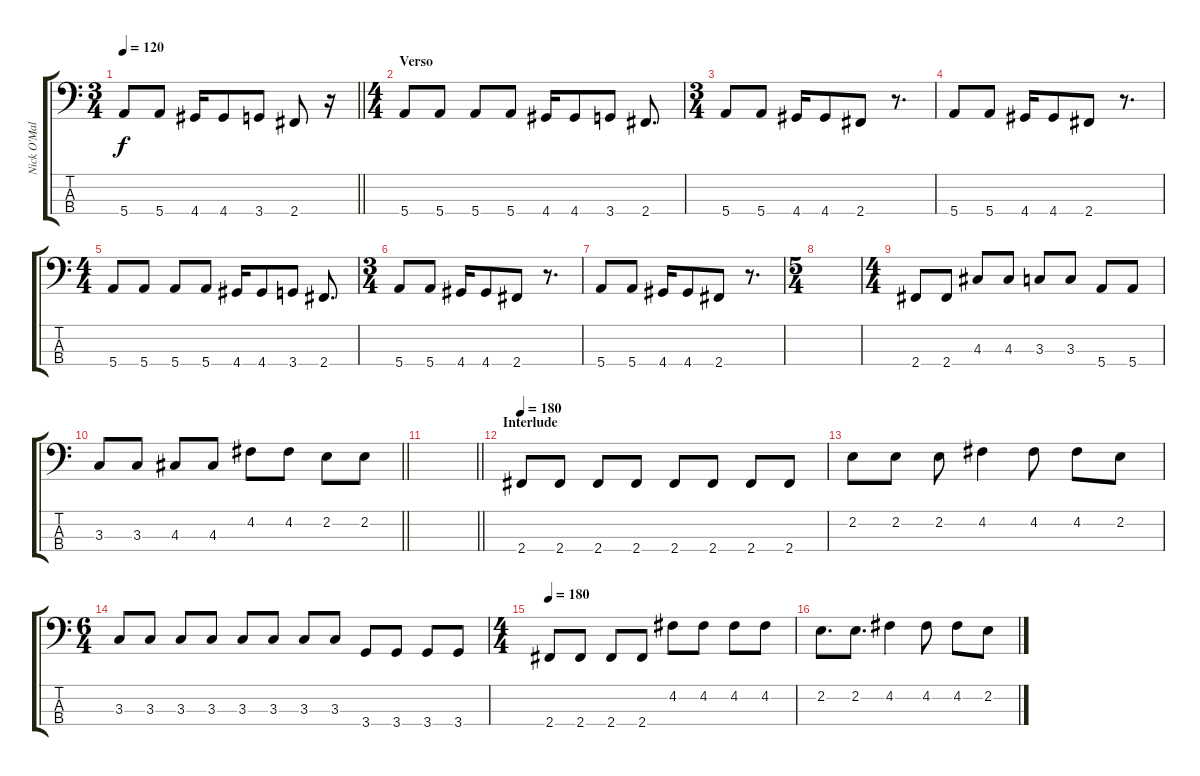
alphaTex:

\track ("Nick O'Malley" "Nick O'Mal") {instrument electricbassfinger}
\staff {score tabs}
\tuning (G2 D2 A1 E1) {hide}
\ts (3 4)
\tempo 120
\clef f4
\barLineRight lightlight
\ks c
5.4.8{dy f} 5.4.8 4.4.16 4.4.8 3.4.8 2.4.8 r.16 |
\ts (4 4)
\section ("" "Verso")
5.4.8 5.4.8 5.4.8 5.4.8 4.4.16 4.4.8 3.4.8 2.4.8{d} |
\ts (3 4)
5.4.8 5.4.8 4.4.16 4.4.8 2.4.8 r.8{d} |
5.4.8 5.4.8 4.4.16 4.4.8 2.4.8 r.8{d} |
\ts (4 4)
5.4.8 5.4.8 5.4.8 5.4.8 4.4.16 4.4.8 3.4.8 2.4.8{d} |
\ts (3 4)
5.4.8 5.4.8 4.4.16 4.4.8 2.4.8 r.8{d} |
5.4.8 5.4.8 4.4.16 4.4.8 2.4.8 r.8{d} |
\ts (5 4)
|
\ts (4 4)
2.4.8 2.4.8 4.3.8 4.3.8 3.3.8 3.3.8 5.4.8 5.4.8 |
\barLineRight lightlight
3.3.8 3.3.8 4.3.8 4.3.8 4.2.8 4.2.8 2.2.8 2.2.8 |
\barLineRight lightlight
|
\section ("" "Interlude")
\tempo 180
2.4.8 2.4.8 2.4.8 2.4.8 2.4.8 2.4.8 2.4.8 2.4.8 |
2.2.8 2.2.8 2.2.8 4.2.4 4.2.8 4.2.8 2.2.8 |
\ts (6 4)
3.3.8 3.3.8 3.3.8 3.3.8 3.3.8 3.3.8 3.3.8 3.3.8 3.4.8 3.4.8 3.4.8 3.4.8 |
\ts (4 4)
\tempo 180
2.4.8 2.4.8 2.4.8 2.4.8 4.2.8 4.2.8 4.2.8 4.2.8 |
2.2.8{d} 2.2.8{d} 4.2.4 4.2.8 4.2.8 2.2.8
